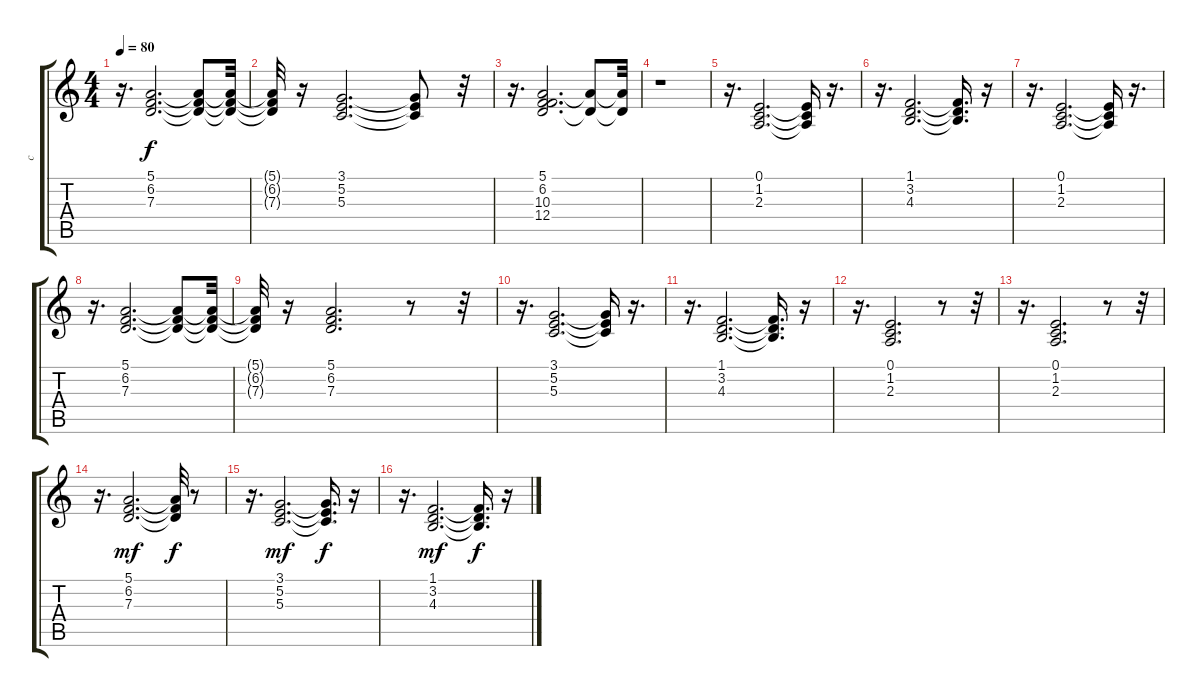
\track ("c       " "c       ") {instrument pad6metallic}
\staff {score tabs}
\tuning (E4 B3 G3 D3 A2 E2) {hide}
\ts (4 4)
\tempo 80
\clef g2
\ks c
r.16{d dy f} (5.1 6.2 7.3).2{d} (5.1{t} 6.2{t} 7.3{t}).8 (5.1{t} 6.2{t} 7.3{t}).32 |
(5.1{t} 6.2{t} 7.3{t}).32 r.16 (3.1 5.2 5.3).2{d} (3.1{t} 5.2{t} 5.3{t}).8 r.32 |
r.16{d} (5.1 6.2 10.3 12.4).2{d} (5.1{t} 12.4{t}).8 (5.1{t} 12.4{t}).32 |
r.1 |
r.16{d} (0.1 1.2 2.3).2{d} (0.1{t} 1.2{t} 2.3{t}).16 r.16{d} |
r.16{d} (1.1 3.2 4.3).2{d} (1.1{t} 3.2{t} 4.3{t}).16{d} r.16 |
r.16{d} (0.1 1.2 2.3).2{d} (0.1{t} 1.2{t} 2.3{t}).16 r.16{d} |
r.16{d} (5.1 6.2 7.3).2{d} (5.1{t} 6.2{t} 7.3{t}).8 (5.1{t} 6.2{t} 7.3{t}).32 |
(5.1{t} 6.2{t} 7.3{t}).32 r.16 (5.1 6.2 7.3).2{d} r.8 r.32 |
r.16{d} (3.1 5.2 5.3).2{d} (3.1{t} 5.2{t} 5.3{t}).16 r.16{d} |
r.16{d} (1.1 3.2 4.3).2{d} (1.1{t} 3.2{t} 4.3{t}).16{d} r.16 |
r.16{d} (0.1 1.2 2.3).2{d} r.8 r.32 |
r.16{d} (0.1 1.2 2.3).2{d} r.8 r.32 |
r.16{d} (5.1 6.2 7.3).2{d dy mf} (5.1{t} 6.2{t} 7.3{t}).32{dy f} r.8 |
r.16{d} (3.1 5.2 5.3).2{d dy mf} (3.1{t} 5.2{t} 5.3{t}).16{d dy f} r.16 |
r.16{d} (1.1 3.2 4.3).2{d dy mf} (1.1{t} 3.2{t} 4.3{t}).16{d dy f} r.16
